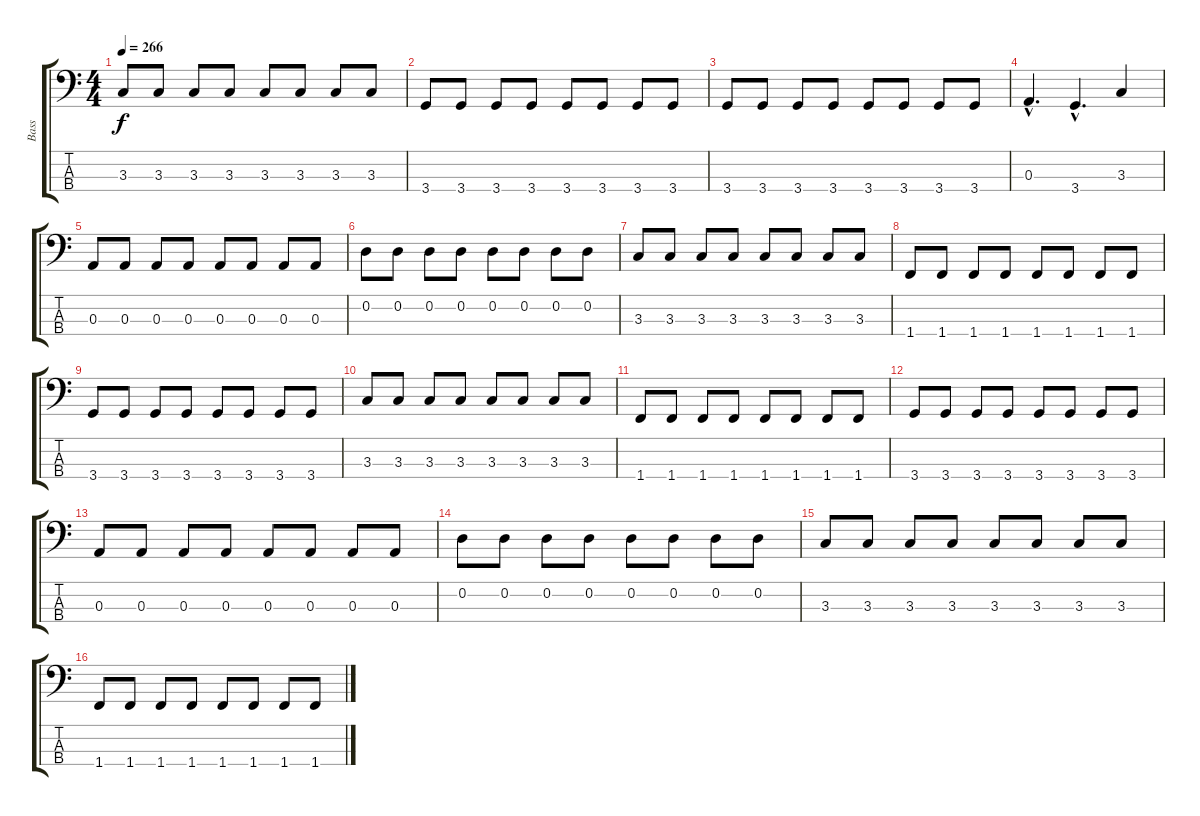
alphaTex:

\track ("Bass" "Bass") {instrument electricbasspick}
\staff {score tabs}
\tuning (G2 D2 A1 E1) {hide}
\ts (4 4)
\tempo 266
\clef f4
\ks c
3.3.8{dy f} 3.3.8 3.3.8 3.3.8 3.3.8 3.3.8 3.3.8 3.3.8 |
3.4.8 3.4.8 3.4.8 3.4.8 3.4.8 3.4.8 3.4.8 3.4.8 |
3.4.8 3.4.8 3.4.8 3.4.8 3.4.8 3.4.8 3.4.8 3.4.8 |
0.3{hac}.4{d} 3.4{hac}.4{d} 3.3.4 |
0.3.8 0.3.8 0.3.8 0.3.8 0.3.8 0.3.8 0.3.8 0.3.8 |
0.2.8 0.2.8 0.2.8 0.2.8 0.2.8 0.2.8 0.2.8 0.2.8 |
3.3.8 3.3.8 3.3.8 3.3.8 3.3.8 3.3.8 3.3.8 3.3.8 |
1.4.8 1.4.8 1.4.8 1.4.8 1.4.8 1.4.8 1.4.8 1.4.8 |
3.4.8 3.4.8 3.4.8 3.4.8 3.4.8 3.4.8 3.4.8 3.4.8 |
3.3.8 3.3.8 3.3.8 3.3.8 3.3.8 3.3.8 3.3.8 3.3.8 |
1.4.8 1.4.8 1.4.8 1.4.8 1.4.8 1.4.8 1.4.8 1.4.8 |
3.4.8 3.4.8 3.4.8 3.4.8 3.4.8 3.4.8 3.4.8 3.4.8 |
0.3.8 0.3.8 0.3.8 0.3.8 0.3.8 0.3.8 0.3.8 0.3.8 |
0.2.8 0.2.8 0.2.8 0.2.8 0.2.8 0.2.8 0.2.8 0.2.8 |
3.3.8 3.3.8 3.3.8 3.3.8 3.3.8 3.3.8 3.3.8 3.3.8 |
1.4.8 1.4.8 1.4.8 1.4.8 1.4.8 1.4.8 1.4.8 1.4.8
